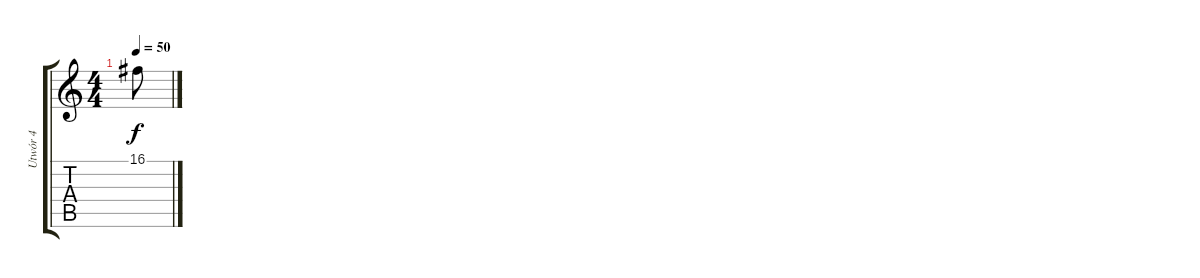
\track ("Utwór 4" "Utwór 4") {instrument fx7echoes}
\staff {score tabs}
\tuning (D4 A3 F3 C3 G2 D2) {hide}
\ts (4 4)
\tempo 50
\clef g2
\ks c
16.1{t}.8{dy f}
